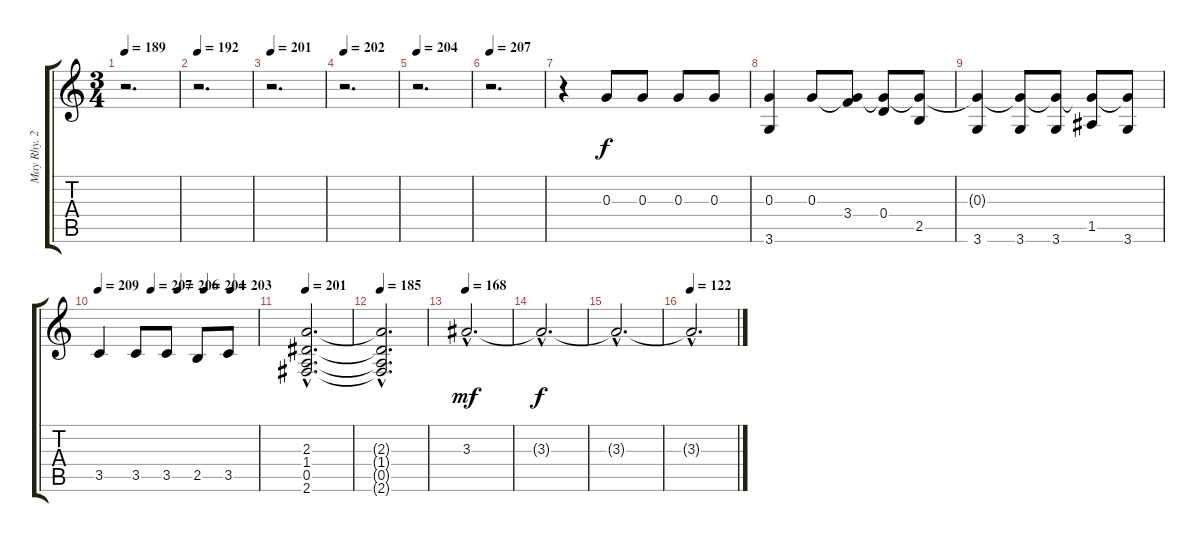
\track ("May Rhy. 2" "May Rhy. 2") {instrument distortionguitar}
\staff {score tabs}
\tuning (E4 B3 G3 D3 A2 E2) {hide}
\ts (3 4)
\tempo 189
\clef g2
\ks c
r.2{d dy f} |
\tempo 192
r.2{d} |
\tempo 201
r.2{d} |
\tempo 202
r.2{d} |
\tempo 204
r.2{d} |
\tempo 207
r.2{d} |
r.4 0.3.8{volume 12 balance 16} 0.3.8 0.3.8 0.3.8 |
(0.3 3.6).4 0.3.8 (0.3{t} 3.4).8 (0.3{t} 0.4).8 (0.3{t} 2.5).8 |
(0.3{t} 3.6).4 (0.3{t} 3.6).8 (0.3{t} 3.6).8 (0.3{t} 1.5).8 (0.3{t} 3.6).8 |
\tempo 209
\tempo (207 0.3333333333333333)
\tempo (206 0.5)
\tempo (204 0.6666666666666666)
\tempo (203 0.8333333333333334)
3.5.4 3.5.8 3.5.8 2.5.8 3.5.8 |
\tempo 201
(2.3{hac} 1.4{hac} 0.5{hac} 2.6{hac}).2{d} |
\tempo 185
(2.3{hac t} 1.4{hac t} 0.5{hac t} 2.6{hac t}).2{d} |
\tempo 168
3.3{hac}.2{d dy mf} |
3.3{hac t}.2{d dy f} |
3.3{hac t}.2{d} |
\tempo 122
3.3{hac t}.2{d}
